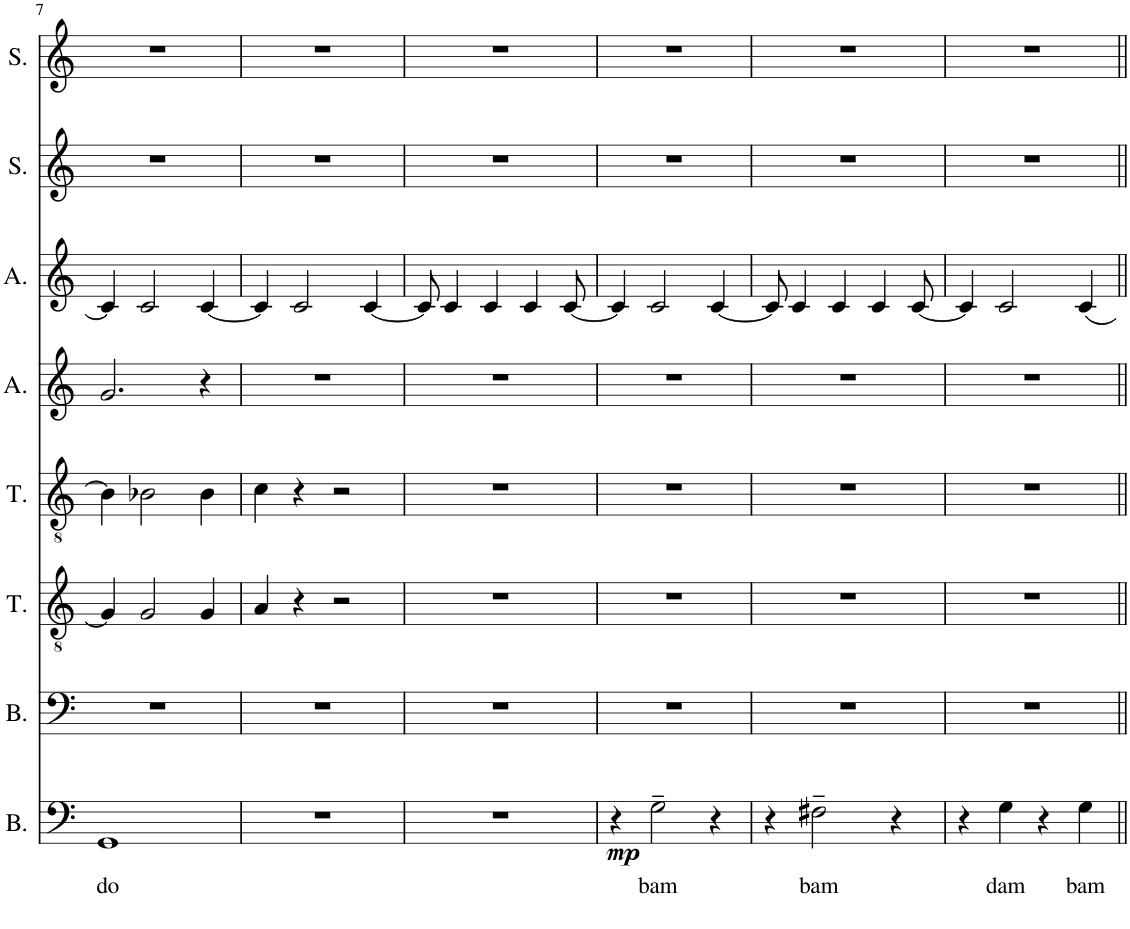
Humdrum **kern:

**kern	**text	**dynam	**kern	**kern	**kern	**kern	**kern	**kern	**kern
*part8	*part8	*part8	*part7	*part6	*part5	*part4	*part3	*part2	*part1
*staff8	*staff8	*staff8	*staff7	*staff6	*staff5	*staff4	*staff3	*staff2	*staff1
*I"Bass	*	*	*I"Bass	*I"Tenor	*I"Tenor	*I"Alto	*I"Alto	*I"Soprano	*I"Soprano
*I'B.	*	*	*I'B.	*I'T.	*I'T.	*I'A.	*I'A.	*I'S.	*I'S.
!!LO:PB:g=z
*clefF4	*	*	*clefF4	*clefGv2	*clefGv2	*clefG2	*clefG2	*clefG2	*clefG2
*k[]	*	*	*k[]	*k[]	*k[]	*k[]	*k[]	*k[]	*k[]
*M4/4	*	*	*M4/4	*M4/4	*M4/4	*M4/4	*M4/4	*M4/4	*M4/4
=7	=7	=7	=7	=7	=7	=7	=7	=7	=7
!	!LO:LY:b	!	!	!	!	!	!	!	!
1GG	do	.	1r	4G/]	4B-\]	2.g/	4c/]	1r	1r
.	.	.	.	2G/	2B-X\	.	2c/	.	.
.	.	.	.	4G/	4B-\	4r	[4c/	.	.
=8	=8	=8	=8	=8	=8	=8	=8	=8	=8
1r	.	.	1r	4A/	4c\	1r	4c/]	1r	1r
.	.	.	.	4r	4r	.	2c/	.	.
.	.	.	.	2r	2r	.	.	.	.
.	.	.	.	.	.	.	[4c/	.	.
=9	=9	=9	=9	=9	=9	=9	=9	=9	=9
1r	.	.	1r	1r	1r	1r	8c/]	1r	1r
.	.	.	.	.	.	.	4c/	.	.
.	.	.	.	.	.	.	4c/	.	.
.	.	.	.	.	.	.	4c/	.	.
.	.	.	.	.	.	.	[8c/	.	.
=10	=10	=10	=10	=10	=10	=10	=10	=10	=10
!	!	!LO:DY:b	!	!	!	!	!	!	!
4r	.	mp	1r	1r	1r	1r	4c/]	1r	1r
!	!LO:LY:b	!	!	!	!	!	!	!	!
2G~\	bam	.	.	.	.	.	2c/	.	.
4r	.	.	.	.	.	.	[4c/	.	.
=11	=11	=11	=11	=11	=11	=11	=11	=11	=11
4r	.	.	1r	1r	1r	1r	8c/]	1r	1r
.	.	.	.	.	.	.	4c/	.	.
!	!LO:LY:b	!	!	!	!	!	!	!	!
2F#X~\	bam	.	.	.	.	.	.	.	.
.	.	.	.	.	.	.	4c/	.	.
.	.	.	.	.	.	.	4c/	.	.
4r	.	.	.	.	.	.	.	.	.
.	.	.	.	.	.	.	[8c/	.	.
=12	=12	=12	=12	=12	=12	=12	=12	=12	=12
4r	.	.	1r	1r	1r	1r	4c/]	1r	1r
!	!LO:LY:b	!	!	!	!	!	!	!	!
4G\	dam	.	.	.	.	.	2c/	.	.
4r	.	.	.	.	.	.	.	.	.
!	!LO:LY:b	!	!	!	!	!	!	!	!
4G\	bam	.	.	.	.	.	4c/	.	.
=||	=||	=||	=||	=||	=||	=||	=||	=||	=||
*-	*-	*-	*-	*-	*-	*-	*-	*-	*-
